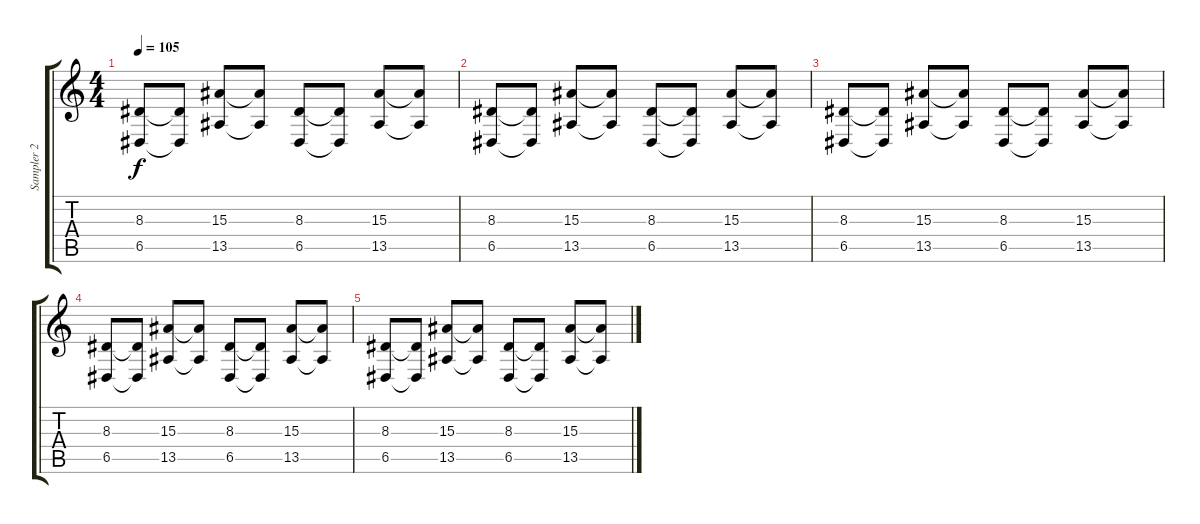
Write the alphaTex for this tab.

\track ("Sampler 2 (Mr.Hahn)" "Sampler 2 ") {instrument stringensemble1}
\staff {score tabs}
\tuning (E4 B3 G3 D3 A2 E2) {hide}
\ts (4 4)
\tempo 105
\clef g2
\ks c
(8.3 6.5).8{dy f volume 10 instrument stringensemble2} (8.3{t} 6.5{t}).8 (15.3 13.5).8 (15.3{t} 13.5{t}).8 (8.3 6.5).8 (8.3{t} 6.5{t}).8 (15.3 13.5).8 (15.3{t} 13.5{t}).8 |
(8.3 6.5).8{volume 10 instrument stringensemble2} (8.3{t} 6.5{t}).8 (15.3 13.5).8 (15.3{t} 13.5{t}).8 (8.3 6.5).8 (8.3{t} 6.5{t}).8 (15.3 13.5).8 (15.3{t} 13.5{t}).8 |
(8.3 6.5).8{volume 10 instrument stringensemble2} (8.3{t} 6.5{t}).8 (15.3 13.5).8 (15.3{t} 13.5{t}).8 (8.3 6.5).8 (8.3{t} 6.5{t}).8 (15.3 13.5).8 (15.3{t} 13.5{t}).8 |
(8.3 6.5).8{volume 10 instrument stringensemble2} (8.3{t} 6.5{t}).8 (15.3 13.5).8 (15.3{t} 13.5{t}).8 (8.3 6.5).8 (8.3{t} 6.5{t}).8 (15.3 13.5).8 (15.3{t} 13.5{t}).8 |
(8.3 6.5).8{volume 10 instrument stringensemble2} (8.3{t} 6.5{t}).8 (15.3 13.5).8 (15.3{t} 13.5{t}).8 (8.3 6.5).8 (8.3{t} 6.5{t}).8 (15.3 13.5).8 (15.3{t} 13.5{t}).8
